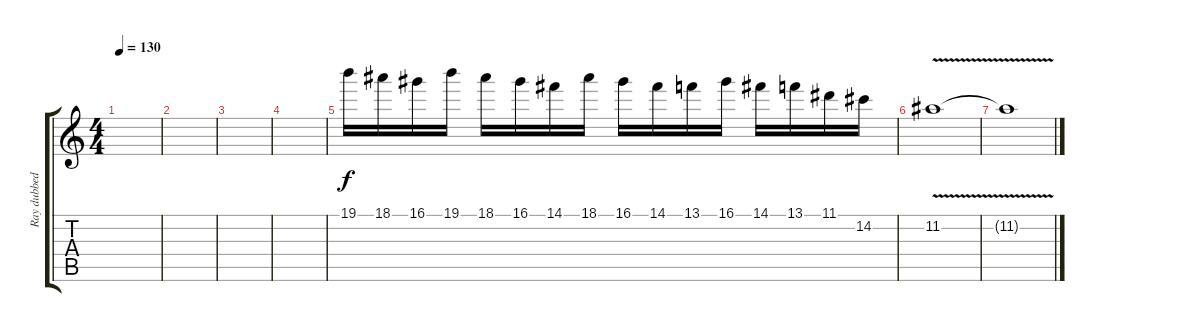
\track ("Ray dubbed" "Ray dubbed") {instrument distortionguitar}
\staff {score tabs}
\tuning (E4 B3 G3 D3 A2 E2) {hide}
\ts (4 4)
\tempo 130
\clef g2
\ks c
|
|
|
|
19.1.16 18.1.16 16.1.16 19.1.16 18.1.16 16.1.16 14.1.16 18.1.16 16.1.16 14.1.16 13.1.16 16.1.16 14.1.16 13.1.16 11.1.16 14.2.16 |
11.2{v}.1 |
11.2{v t}.1
